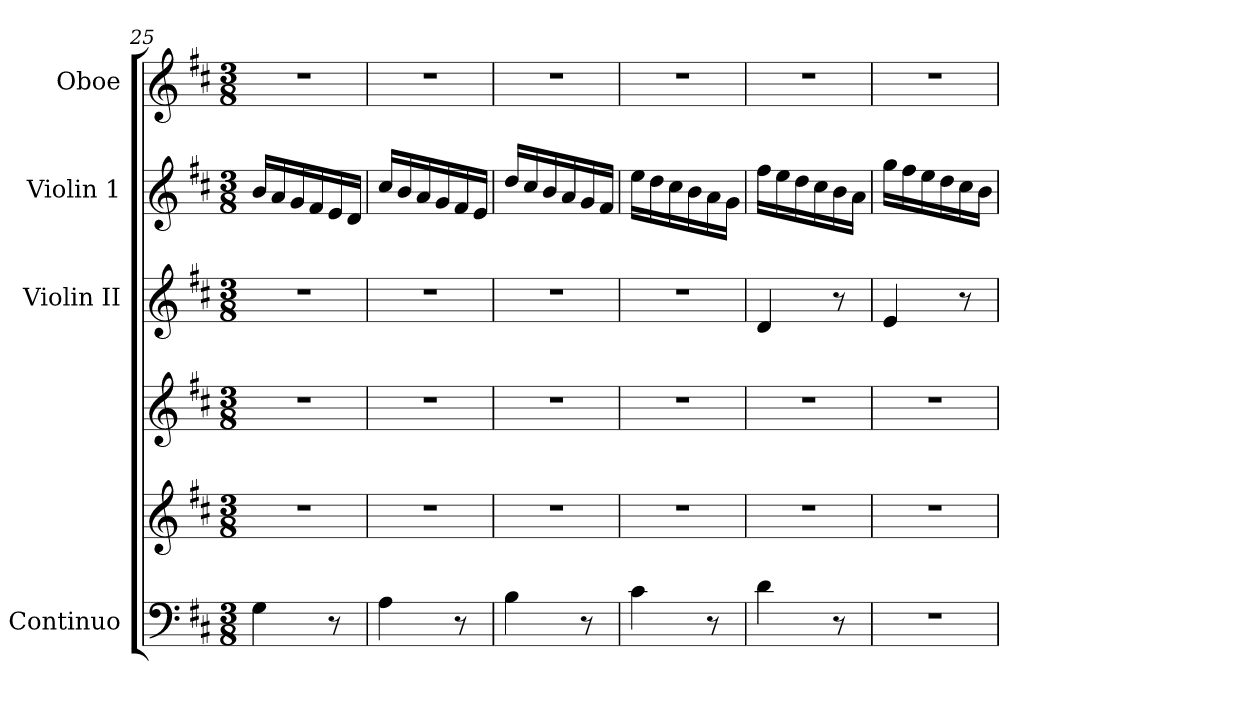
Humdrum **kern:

**kern	**kern	**kern	**kern	**kern	**kern
*part5	*part5	*part4	*part3	*part2	*part1
*staff6	*staff5	*staff4	*staff3	*staff2	*staff1
*I"Continuo	*	*I""Contr- alto"	*I"Violin II	*I"Violin 1	*I"Oboe
*I'Cont.	*	*I'A.	*I'Vln. II	*I'Vln. 1	*I'Ob.
!!LO:PB:g=z
*clefF4	*clefG2	*clefG2	*clefG2	*clefG2	*clefG2
*k[f#c#]	*k[f#c#]	*k[f#c#]	*k[f#c#]	*k[f#c#]	*k[f#c#]
*D:	*D:	*D:	*D:	*D:	*D:
*M3/8	*M3/8	*M3/8	*M3/8	*M3/8	*M3/8
=25	=25	=25	=25	=25	=25
!	!LO:N:vis=1	!LO:N:vis=1	!LO:N:vis=1	!	!LO:N:vis=1
4Gi\	4.r	4.r	4.r	16bi/LL	4.r
.	.	.	.	16ai/	.
.	.	.	.	16gi/	.
.	.	.	.	16f#i/	.
8r	.	.	.	16ei/	.
.	.	.	.	16di/JJ	.
=26	=26	=26	=26	=26	=26
!	!LO:N:vis=1	!LO:N:vis=1	!LO:N:vis=1	!	!LO:N:vis=1
4Ai\	4.r	4.r	4.r	16cc#i/LL	4.r
.	.	.	.	16bi/	.
.	.	.	.	16ai/	.
.	.	.	.	16gi/	.
8r	.	.	.	16f#i/	.
.	.	.	.	16ei/JJ	.
=27	=27	=27	=27	=27	=27
!	!LO:N:vis=1	!LO:N:vis=1	!LO:N:vis=1	!	!LO:N:vis=1
4Bi\	4.r	4.r	4.r	16ddi/LL	4.r
.	.	.	.	16cc#i/	.
.	.	.	.	16bi/	.
.	.	.	.	16ai/	.
8r	.	.	.	16gi/	.
.	.	.	.	16f#i/JJ	.
=28	=28	=28	=28	=28	=28
!	!LO:N:vis=1	!LO:N:vis=1	!LO:N:vis=1	!	!LO:N:vis=1
4c#i\	4.r	4.r	4.r	16eei\LL	4.r
.	.	.	.	16ddi\	.
.	.	.	.	16cc#i\	.
.	.	.	.	16bi\	.
8r	.	.	.	16ai\	.
.	.	.	.	16gi\JJ	.
=29	=29	=29	=29	=29	=29
!	!LO:N:vis=1	!LO:N:vis=1	!	!	!LO:N:vis=1
4di\	4.r	4.r	4di/	16ff#i\LL	4.r
.	.	.	.	16eei\	.
.	.	.	.	16ddi\	.
.	.	.	.	16cc#i\	.
8r	.	.	8r	16bi\	.
.	.	.	.	16ai\JJ	.
=30	=30	=30	=30	=30	=30
!LO:N:vis=1	!LO:N:vis=1	!LO:N:vis=1	!	!	!LO:N:vis=1
4.r	4.r	4.r	4ei/	16ggi\LL	4.r
.	.	.	.	16ff#i\	.
.	.	.	.	16eei\	.
.	.	.	.	16ddi\	.
.	.	.	8r	16cc#i\	.
.	.	.	.	16bi\JJ	.
=	=	=	=	=	=
*-	*-	*-	*-	*-	*-
